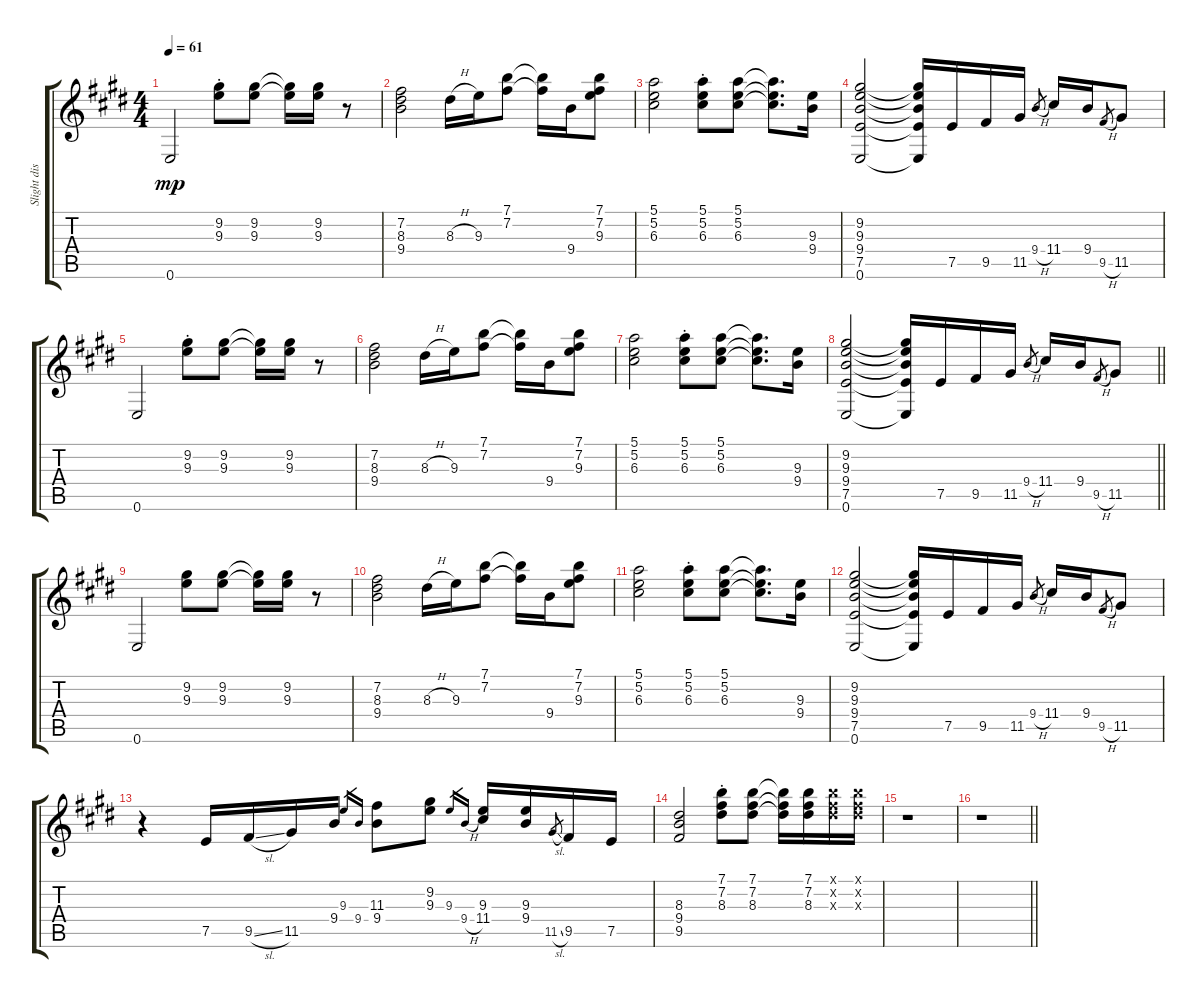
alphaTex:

\track ("Slight dist" "Slight dis") {instrument electricguitarjazz}
\staff {score tabs}
\tuning (E4 B3 G3 D3 A2 E2) {hide}
\ts (4 4)
\tempo 61
\clef g2
\ks c#minor
0.6.2{dy mp} (9.2{st} 9.3{st}).8 (9.2 9.3).8 (9.2{t} 9.3{t}).16 (9.2 9.3).16 r.8 |
(7.2 8.3 9.4).2 8.3{h}.16 9.3.16 (7.1 7.2).8 (7.1{t} 7.2{t}).16 9.4.16 (7.1 7.2 9.3).8 |
(5.1 5.2 6.3).2 (5.1{st} 5.2{st} 6.3{st}).8 (5.1 5.2 6.3).8 (5.1{t} 5.2{t} 6.3{t}).8{d} (9.3 9.4).16 |
(9.2 9.3 9.4 7.5 0.6).2 (9.2{t} 9.3{t} 9.4{t} 7.5{t} 0.6{t}).16 7.5.16 9.5.16 11.5.16 9.4{h}.8{gr} 11.4.16 9.4.16 9.5{h}.8{gr} 11.5.8 |
0.6.2 (9.2{st} 9.3{st}).8 (9.2 9.3).8 (9.2{t} 9.3{t}).16 (9.2 9.3).16 r.8 |
(7.2 8.3 9.4).2 8.3{h}.16 9.3.16 (7.1 7.2).8 (7.1{t} 7.2{t}).16 9.4.16 (7.1 7.2 9.3).8 |
(5.1 5.2 6.3).2 (5.1{st} 5.2{st} 6.3{st}).8 (5.1 5.2 6.3).8 (5.1{t} 5.2{t} 6.3{t}).8{d} (9.3 9.4).16 |
\barLineRight lightlight
(9.2 9.3 9.4 7.5 0.6).2 (9.2{t} 9.3{t} 9.4{t} 7.5{t} 0.6{t}).16 7.5.16 9.5.16 11.5.16 9.4{h}.8{gr} 11.4.16 9.4.16 9.5{h}.8{gr} 11.5.8 |
0.6.2 (9.2 9.3).8 (9.2 9.3).8 (9.2{t} 9.3{t}).16 (9.2 9.3).16 r.8 |
(7.2 8.3 9.4).2 8.3{h}.16 9.3.16 (7.1 7.2).8 (7.1{t} 7.2{t}).16 9.4.16 (7.1 7.2 9.3).8 |
(5.1 5.2 6.3).2 (5.1{st} 5.2{st} 6.3{st}).8 (5.1 5.2 6.3).8 (5.1{t} 5.2{t} 6.3{t}).8{d} (9.3 9.4).16 |
(9.2 9.3 9.4 7.5 0.6).2 (9.2{t} 9.3{t} 9.4{t} 7.5{t} 0.6{t}).16 7.5.16 9.5.16 11.5.16 9.4{h}.8{gr} 11.4.16 9.4.16 9.5{h}.8{gr} 11.5.8 |
r.4 7.5.16 9.5{sl}.16 11.5.16 9.4.16 9.3.16{gr} 9.4.16{gr} (11.3 9.4).8 (9.2 9.3).8 9.3.16{gr} 9.4{h}.16{gr} (9.3 11.4).16 (9.3 9.4).16 11.5{sl}.8{gr} 9.5.16 7.5.16 |
(8.3 9.4 9.5).2 (7.1{st} 7.2{st} 8.3{st}).8 (7.1 7.2 8.3).8 (7.1{t} 7.2{t} 8.3{t}).16 (7.1 7.2 8.3).16 (7.1{x} 7.2{x} 8.3{x}).16 (7.1{x} 7.2{x} 8.3{x}).16 |
r.1 |
\barLineRight lightlight
r.1
